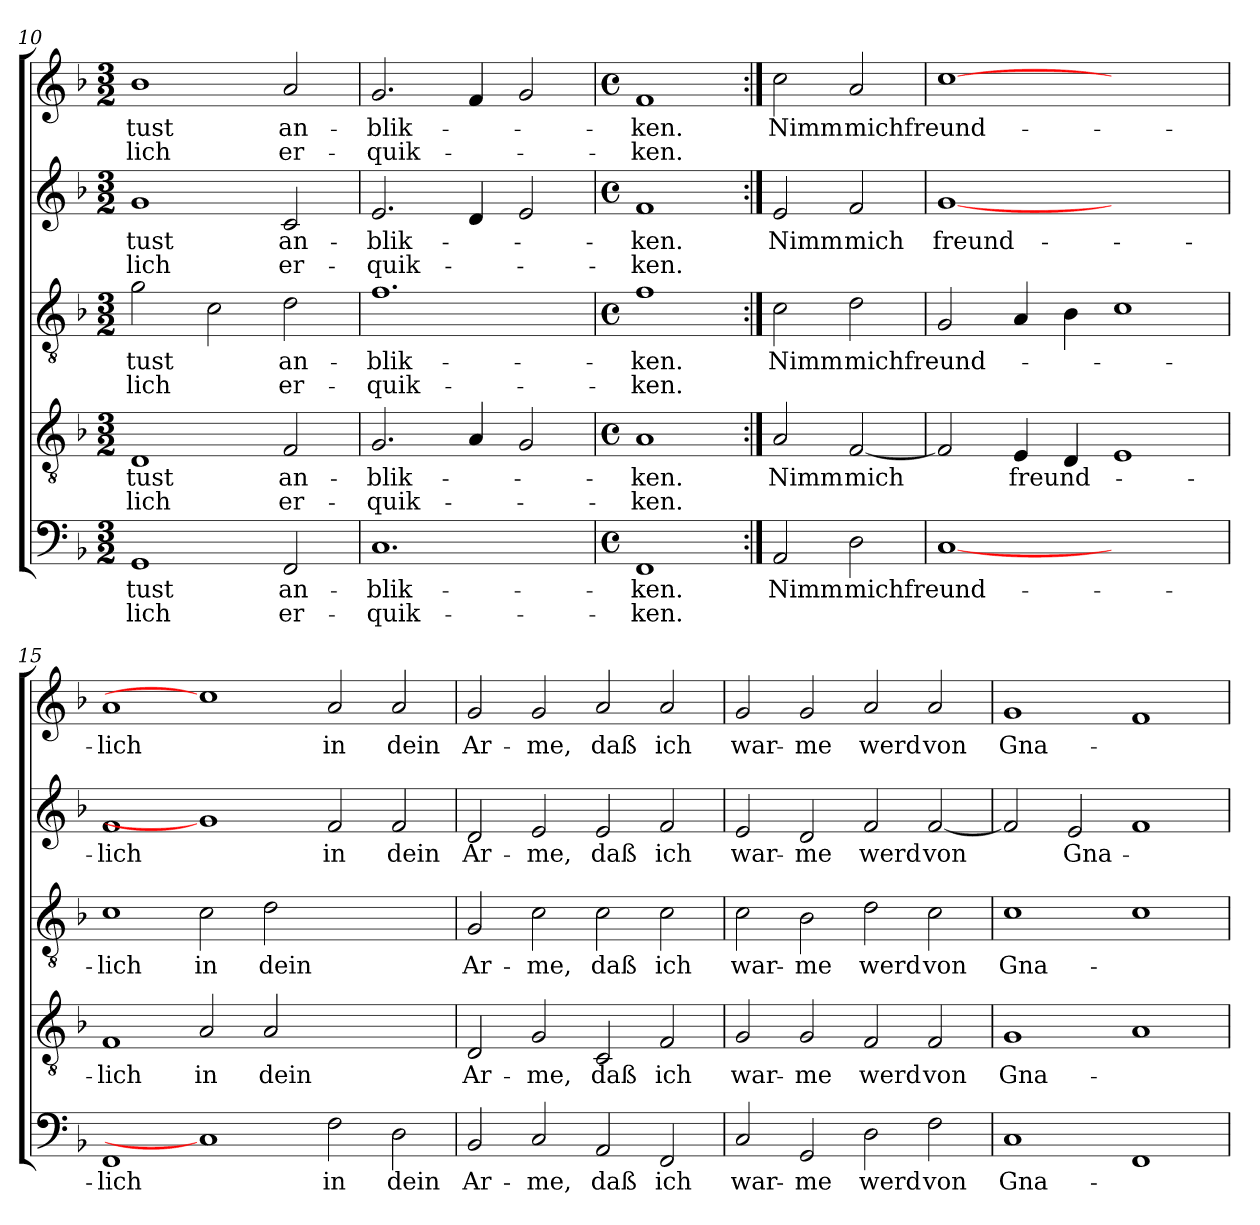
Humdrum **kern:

**kern	**text	**text	**kern	**text	**text	**kern	**text	**text	**kern	**text	**text	**kern	**text	**text
*part5	*part5	*part5	*part4	*part4	*part4	*part3	*part3	*part3	*part2	*part2	*part2	*part1	*part1	*part1
*staff5	*staff5	*staff5	*staff4	*staff4	*staff4	*staff3	*staff3	*staff3	*staff2	*staff2	*staff2	*staff1	*staff1	*staff1
*clefF4	*	*	*clefGv2	*	*	*clefGv2	*	*	*clefG2	*	*	*clefG2	*	*
*k[b-]	*	*	*k[b-]	*	*	*k[b-]	*	*	*k[b-]	*	*	*k[b-]	*	*
*F:	*	*	*F:	*	*	*F:	*	*	*F:	*	*	*F:	*	*
*M3/2	*	*	*M3/2	*	*	*M3/2	*	*	*M3/2	*	*	*M3/2	*	*
=10	=10	=10	=10	=10	=10	=10	=10	=10	=10	=10	=10	=10	=10	=10
!	!LO:LY:b	!LO:LY:b	!	!LO:LY:b	!LO:LY:b	!	!LO:LY:b	!LO:LY:b	!	!LO:LY:b	!LO:LY:b	!	!LO:LY:b	!LO:LY:b
1GG	tust	-lich	1D	tust	-lich	2g\	tust	-lich	1g	tust	-lich	1b-	tust	-lich
.	.	.	.	.	.	2c\	.	.	.	.	.	.	.	.
!	!LO:LY:b	!LO:LY:b	!	!LO:LY:b	!LO:LY:b	!	!LO:LY:b	!LO:LY:b	!	!LO:LY:b	!LO:LY:b	!	!LO:LY:b	!LO:LY:b
2FF/	an-	er-	2F/	an-	er-	2d\	an-	er-	2c/	an-	er-	2a/	an-	er-
=11	=11	=11	=11	=11	=11	=11	=11	=11	=11	=11	=11	=11	=11	=11
!	!LO:LY:b	!LO:LY:b	!	!LO:LY:b	!LO:LY:b	!	!LO:LY:b	!LO:LY:b	!	!LO:LY:b	!LO:LY:b	!	!LO:LY:b	!LO:LY:b
1.C	-blik-	-quik-	2.G/	-blik-	-quik-	1.f	-blik-	-quik-	2.e/	-blik-	-quik-	2.g/	-blik-	-quik-
.	.	.	4A/	.	.	.	.	.	4d/	.	.	4f/	.	.
.	.	.	2G/	.	.	.	.	.	2e/	.	.	2g/	.	.
=12	=12	=12	=12	=12	=12	=12	=12	=12	=12	=12	=12	=12	=12	=12
*M4/4	*	*	*M4/4	*	*	*M4/4	*	*	*M4/4	*	*	*M4/4	*	*
*met(c)	*	*	*met(c)	*	*	*met(c)	*	*	*met(c)	*	*	*met(c)	*	*
!	!LO:LY:b	!LO:LY:b	!	!LO:LY:b	!LO:LY:b	!	!LO:LY:b	!LO:LY:b	!	!LO:LY:b	!LO:LY:b	!	!LO:LY:b	!LO:LY:b
1FF	-ken.	-ken.	1A	-ken.	-ken.	1f	-ken.	-ken.	1f	-ken.	-ken.	1f	-ken.	-ken.
!!LO:PB:g=z
=13:|!	=13:|!	=13:|!	=13:|!	=13:|!	=13:|!	=13:|!	=13:|!	=13:|!	=13:|!	=13:|!	=13:|!	=13:|!	=13:|!	=13:|!
!	!LO:LY:b	!	!	!LO:LY:b	!	!	!LO:LY:b	!	!	!LO:LY:b	!	!	!LO:LY:b	!
2AA/	Nimm	.	2A/	Nimm	.	2c\	Nimm	.	2e/	Nimm	.	2cc\	Nimm	.
!	!LO:LY:b	!	!	!LO:LY:b	!	!	!LO:LY:b	!	!	!LO:LY:b	!	!	!LO:LY:b	!
2D\	michfreund-	.	[<2F/	mich	.	2d\	michfreund-	.	2f/	mich	.	2a/	michfreund-	.
=14	=14	=14	=14	=14	=14	=14	=14	=14	=14	=14	=14	=14	=14	=14
!	!	!	!	!	!	!	!	!	!	!LO:LY:b	!	!	!	!
[1C	.	.	2F/]	.	.	2G/	.	.	[1g	freund-	.	[1cc	.	.
!	!	!	!	!LO:LY:b	!	!	!	!	!	!	!	!	!	!
.	.	.	4E/	freund-	.	4A/	.	.	.	.	.	.	.	.
.	.	.	4D/	.	.	4B-\	.	.	.	.	.	.	.	.
1ryy	.	.	1E	.	.	1c	.	.	1ryy	.	.	1ryy	.	.
=15	=15	=15	=15	=15	=15	=15	=15	=15	=15	=15	=15	=15	=15	=15
!	!LO:LY:b	!	!	!LO:LY:b	!	!	!LO:LY:b	!	!	!LO:LY:b	!	!	!LO:LY:b	!
1FF	-lich	.	1F	-lich	.	1c	-lich	.	1f	-lich	.	1a	-lich	.
!	!	!	!	!LO:LY:b	!	!	!LO:LY:b	!	!	!	!	!	!	!
1C]	.	.	2A/	in	.	2c\	in	.	1g]	.	.	1cc]	.	.
!	!	!	!	!LO:LY:b	!	!	!LO:LY:b	!	!	!	!	!	!	!
.	.	.	2A/	dein	.	2d\	dein	.	.	.	.	.	.	.
!	!LO:LY:b	!	!	!	!	!	!	!	!	!LO:LY:b	!	!	!LO:LY:b	!
2F\	in	.	1ryy	.	.	1ryy	.	.	2f/	in	.	2a/	in	.
!	!LO:LY:b	!	!	!	!	!	!	!	!	!LO:LY:b	!	!	!LO:LY:b	!
2D\	dein	.	.	.	.	.	.	.	2f/	dein	.	2a/	dein	.
=16	=16	=16	=16	=16	=16	=16	=16	=16	=16	=16	=16	=16	=16	=16
!	!LO:LY:b	!	!	!LO:LY:b	!	!	!LO:LY:b	!	!	!LO:LY:b	!	!	!LO:LY:b	!
2BB-/	Ar-	.	2D/	Ar-	.	2G/	Ar-	.	2d/	Ar-	.	2g/	Ar-	.
!	!LO:LY:b	!	!	!LO:LY:b	!	!	!LO:LY:b	!	!	!LO:LY:b	!	!	!LO:LY:b	!
2C/	-me,	.	2G/	-me,	.	2c\	-me,	.	2e/	-me,	.	2g/	-me,	.
!	!LO:LY:b	!	!	!LO:LY:b	!	!	!LO:LY:b	!	!	!LO:LY:b	!	!	!LO:LY:b	!
2AA/	daß	.	2C/	daß	.	2c\	daß	.	2e/	daß	.	2a/	daß	.
!	!LO:LY:b	!	!	!LO:LY:b	!	!	!LO:LY:b	!	!	!LO:LY:b	!	!	!LO:LY:b	!
2FF/	ich	.	2F/	ich	.	2c\	ich	.	2f/	ich	.	2a/	ich	.
=17	=17	=17	=17	=17	=17	=17	=17	=17	=17	=17	=17	=17	=17	=17
!	!LO:LY:b	!	!	!LO:LY:b	!	!	!LO:LY:b	!	!	!LO:LY:b	!	!	!LO:LY:b	!
2C/	war-	.	2G/	war-	.	2c\	war-	.	2e/	war-	.	2g/	war-	.
!	!LO:LY:b	!	!	!LO:LY:b	!	!	!LO:LY:b	!	!	!LO:LY:b	!	!	!LO:LY:b	!
2GG/	-me	.	2G/	-me	.	2B-\	-me	.	2d/	-me	.	2g/	-me	.
!	!LO:LY:b	!	!	!LO:LY:b	!	!	!LO:LY:b	!	!	!LO:LY:b	!	!	!LO:LY:b	!
2D\	werd	.	2F/	werd	.	2d\	werd	.	2f/	werd	.	2a/	werd	.
!	!LO:LY:b	!	!	!LO:LY:b	!	!	!LO:LY:b	!	!	!LO:LY:b	!	!	!LO:LY:b	!
2F\	von	.	2F/	von	.	2c\	von	.	[<2f/	von	.	2a/	von	.
=18	=18	=18	=18	=18	=18	=18	=18	=18	=18	=18	=18	=18	=18	=18
!	!LO:LY:b	!	!	!LO:LY:b	!	!	!LO:LY:b	!	!	!	!	!	!LO:LY:b	!
1C	Gna-	.	1G	Gna-	.	1c	Gna-	.	2f/]	.	.	1g	Gna-	.
!	!	!	!	!	!	!	!	!	!	!LO:LY:b	!	!	!	!
.	.	.	.	.	.	.	.	.	2e/	Gna-	.	.	.	.
1FF	.	.	1A	.	.	1c	.	.	1f	.	.	1f	.	.
=	=	=	=	=	=	=	=	=	=	=	=	=	=	=
*-	*-	*-	*-	*-	*-	*-	*-	*-	*-	*-	*-	*-	*-	*-
